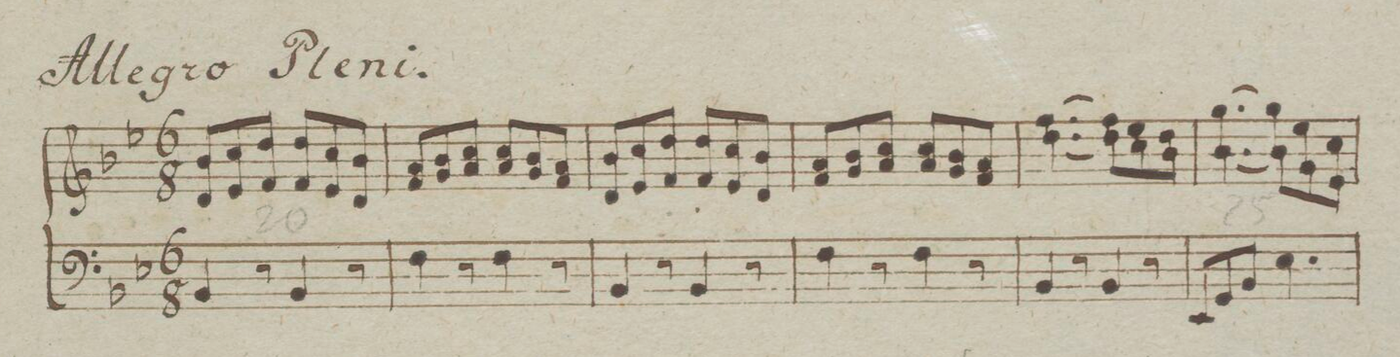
**kern
*I"Organo.
*clefF4
*k[b-e-]
*met(c)
*M6/8
4BB-/
8r
4BB-/
8r
=21
4F\
8r
4F\
8r
=22
4BB-/
8r
4BB-/
8r
=23
4F\
8r
4F\
8r
=24
4BB-/
8r
4BB-/
8r
=25
8EE-/L
8GG/
8BB-/J
4.E-\
=26
*-
